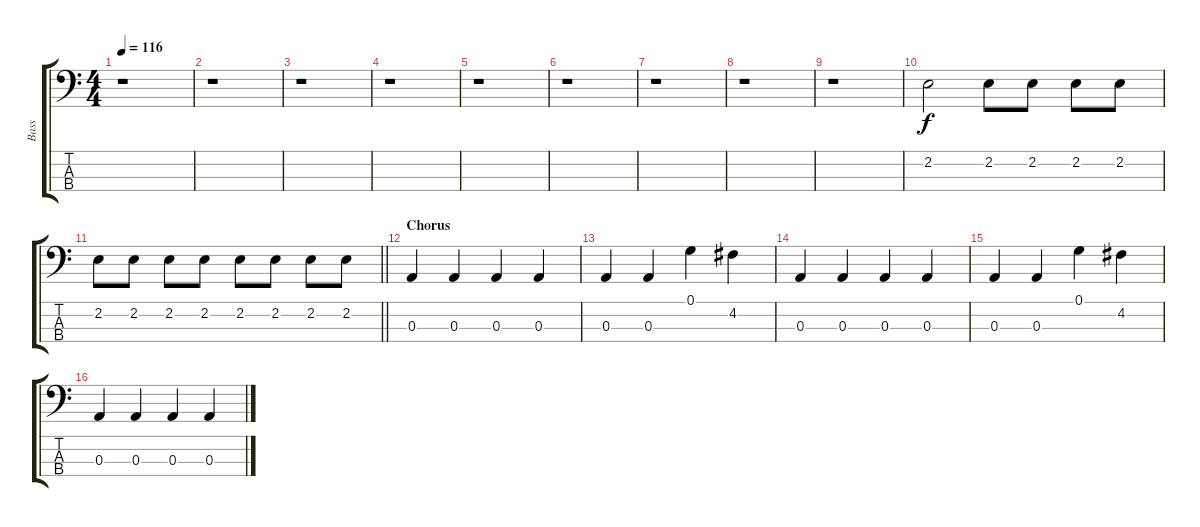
\track ("Bass" "Bass") {instrument electricbasspick}
\staff {score tabs}
\tuning (G2 D2 A1 E1) {hide}
\ts (4 4)
\tempo 116
\clef f4
\ks c
r.1{dy f} |
r.1 |
r.1 |
r.1 |
r.1 |
r.1 |
r.1 |
r.1 |
r.1 |
2.2.2 2.2.8 2.2.8 2.2.8 2.2.8 |
\barLineRight lightlight
2.2.8 2.2.8 2.2.8 2.2.8 2.2.8 2.2.8 2.2.8 2.2.8 |
\section ("" "Chorus")
0.3.4 0.3.4 0.3.4 0.3.4 |
0.3.4 0.3.4 0.1.4 4.2.4 |
0.3.4 0.3.4 0.3.4 0.3.4 |
0.3.4 0.3.4 0.1.4 4.2.4 |
0.3.4 0.3.4 0.3.4 0.3.4
